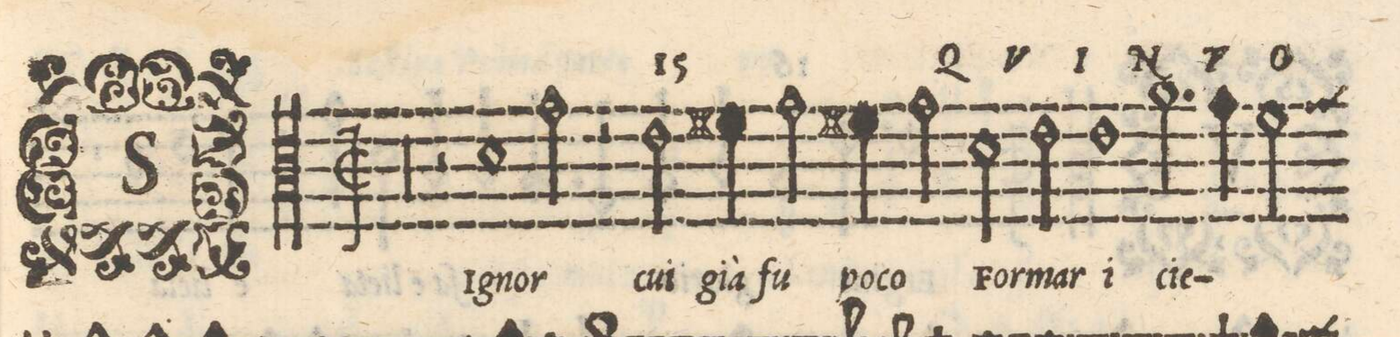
**kern	**text
*I"QVINTO	*
*clefC3	*
*k[]	*
*met(C|)	*
*M2/1	*
00r	.
=2-	=2-
=3-	=3-
2r	.
1d	SI-
2g\	-gnor
=4-	=4-
2r	.
2e\	cui
4f#X\	già
2g\	fu
4f#X\	po-
=5-	=5-
2g\	-co
2d\	For-
2e\	-mar
1e\	i
=6-	=6-
2.a\	cie-
4g\	.
2fny\	.
=7-	=7-
*-	*-
